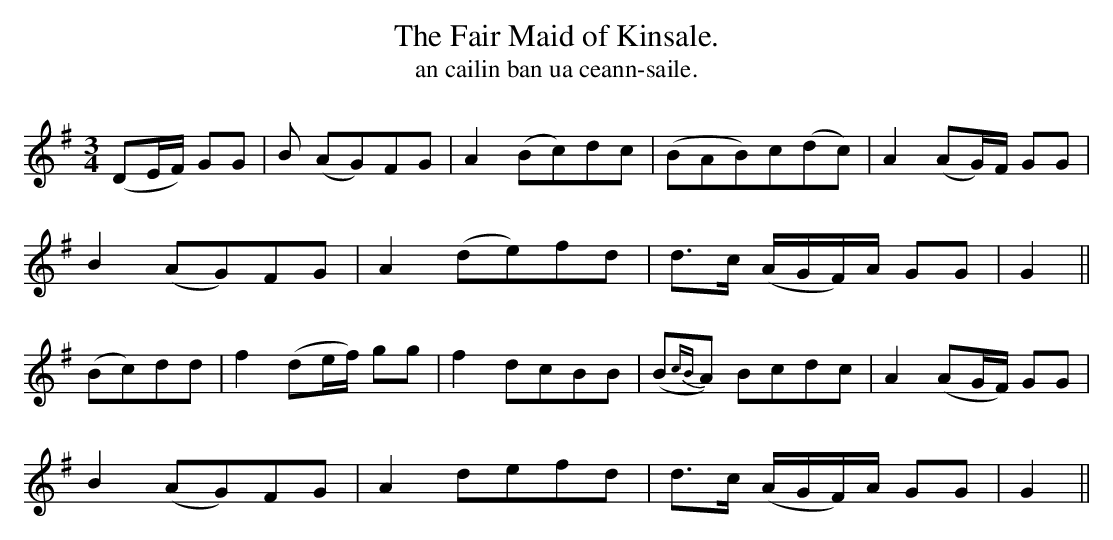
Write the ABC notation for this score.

X:1
T: Fair Maid of Kinsale., The
T: an cailin ban ua ceann-saile.
M: 3/4
L: 1/8
K: G
(DE/F/) GG|B (AG)FG|A2 (Bc)dc|(BAB)c(dc)|A2 (AG/)F/ GG|
B2 (AG)FG|A2 (de)fd|d>c (A/G/F/)A/ GG|G2||
(Bc)dd|f2 (de/f/) gg|f2 dcBB|(B{cB}A) Bcdc|A2 (AG/F/) GG|
B2 (AG)FG|A2 defd|d>c (A/G/F/)A/ GG|G2||
